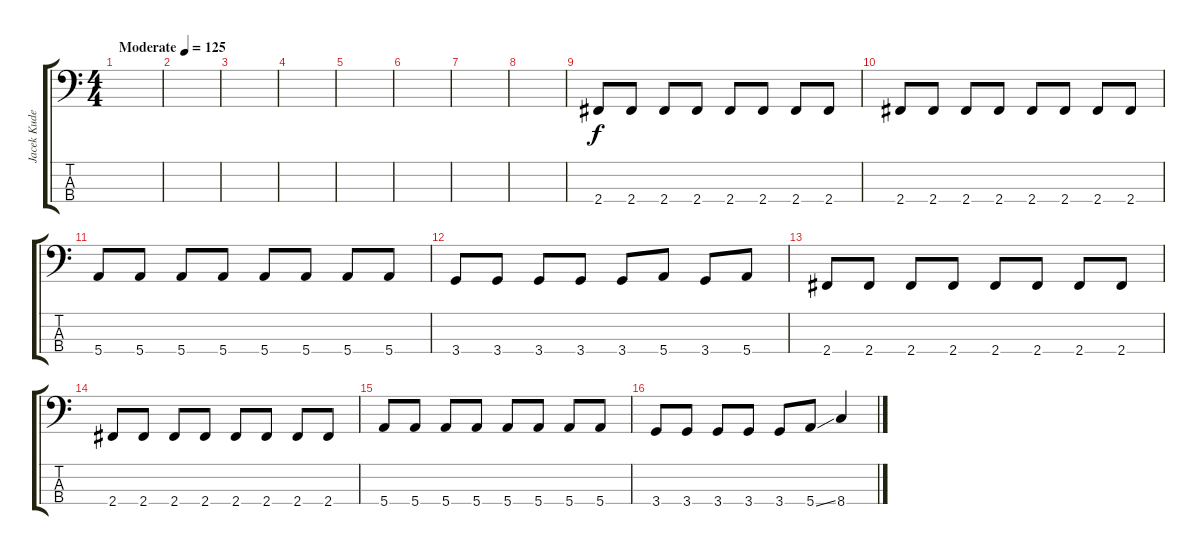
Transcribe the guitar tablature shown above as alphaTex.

\track ("Jacek Kuderski (\"Jaca\")" "Jacek Kude") {instrument electricbassfinger}
\staff {score tabs}
\tuning (G2 D2 A1 E1) {hide}
\ts (4 4)
\tempo (125 "Moderate")
\clef f4
\ks c
|
|
|
|
|
|
|
|
2.4.8 2.4.8 2.4.8 2.4.8 2.4.8 2.4.8 2.4.8 2.4.8 |
2.4.8 2.4.8 2.4.8 2.4.8 2.4.8 2.4.8 2.4.8 2.4.8 |
5.4.8 5.4.8 5.4.8 5.4.8 5.4.8 5.4.8 5.4.8 5.4.8 |
3.4.8 3.4.8 3.4.8 3.4.8 3.4.8 5.4.8 3.4.8 5.4.8 |
2.4.8 2.4.8 2.4.8 2.4.8 2.4.8 2.4.8 2.4.8 2.4.8 |
2.4.8 2.4.8 2.4.8 2.4.8 2.4.8 2.4.8 2.4.8 2.4.8 |
5.4.8 5.4.8 5.4.8 5.4.8 5.4.8 5.4.8 5.4.8 5.4.8 |
3.4.8 3.4.8 3.4.8 3.4.8 3.4.8 5.4{ss}.8 8.4.4
